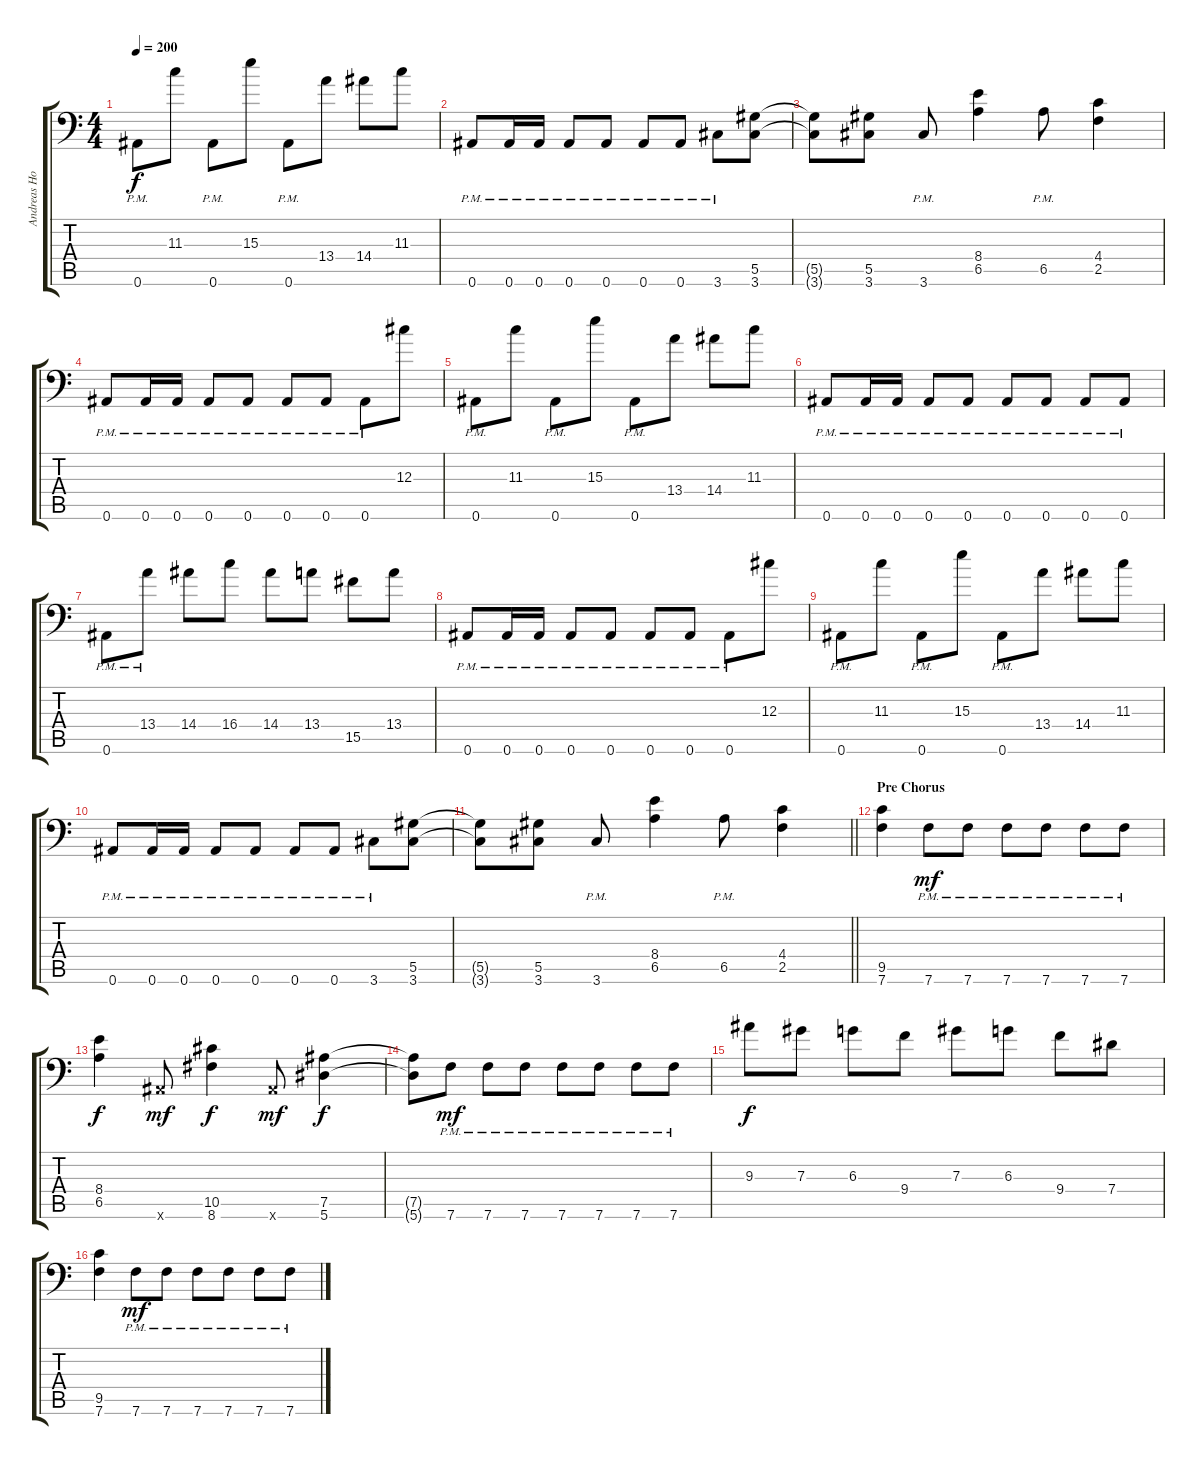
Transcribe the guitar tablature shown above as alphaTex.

\track ("Andreas Holma" "Andreas Ho") {instrument distortionguitar}
\staff {score tabs}
\tuning (Bb3 F3 Db3 Ab2 Eb2 Bb1) {hide}
\ts (4 4)
\tempo 200
\clef f4
\ks c
0.6{pm}.8{dy f} 11.3.8 0.6{pm}.8 15.3.8 0.6{pm}.8 13.4.8 14.4.8 11.3.8 |
0.6{pm}.8 0.6{pm}.16 0.6{pm}.16 0.6{pm}.8 0.6{pm}.8 0.6{pm}.8 0.6{pm}.8 3.6{pm}.8 (5.5 3.6).8 |
(5.5{t} 3.6{t}).8 (5.5 3.6).8 3.6{pm}.8 (8.4 6.5).4 6.5{pm}.8 (4.4 2.5).4 |
0.6{pm}.8 0.6{pm}.16 0.6{pm}.16 0.6{pm}.8 0.6{pm}.8 0.6{pm}.8 0.6{pm}.8 0.6{pm}.8 12.3.8 |
0.6{pm}.8 11.3.8 0.6{pm}.8 15.3.8 0.6{pm}.8 13.4.8 14.4.8 11.3.8 |
0.6{pm}.8 0.6{pm}.16 0.6{pm}.16 0.6{pm}.8 0.6{pm}.8 0.6{pm}.8 0.6{pm}.8 0.6{pm}.8 0.6{pm}.8 |
0.6{pm}.8 13.4{pm}.8 14.4.8 16.4.8 14.4.8 13.4.8 15.5.8 13.4.8 |
0.6{pm}.8 0.6{pm}.16 0.6{pm}.16 0.6{pm}.8 0.6{pm}.8 0.6{pm}.8 0.6{pm}.8 0.6{pm}.8 12.3.8 |
0.6{pm}.8 11.3.8 0.6{pm}.8 15.3.8 0.6{pm}.8 13.4.8 14.4.8 11.3.8 |
0.6{pm}.8 0.6{pm}.16 0.6{pm}.16 0.6{pm}.8 0.6{pm}.8 0.6{pm}.8 0.6{pm}.8 3.6{pm}.8 (5.5 3.6).8 |
\barLineRight lightlight
(5.5{t} 3.6{t}).8 (5.5 3.6).8 3.6{pm}.8 (8.4 6.5).4 6.5{pm}.8 (4.4 2.5).4 |
\section ("" "Pre Chorus")
(9.5 7.6).4 7.6{pm}.8{dy mf} 7.6{pm}.8 7.6{pm}.8 7.6{pm}.8 7.6{pm}.8 7.6{pm}.8 |
(8.4 6.5).4{dy f} 0.6{x}.8{dy mf} (10.5 8.6).4{dy f} 0.6{x}.8{dy mf} (7.5 5.6).4{dy f} |
(7.5{t} 5.6{t}).8 7.6{pm}.8{dy mf} 7.6{pm}.8 7.6{pm}.8 7.6{pm}.8 7.6{pm}.8 7.6{pm}.8 7.6{pm}.8 |
9.3.8{dy f} 7.3.8 6.3.8 9.4.8 7.3.8 6.3.8 9.4.8 7.4.8 |
(9.5 7.6).4 7.6{pm}.8{dy mf} 7.6{pm}.8 7.6{pm}.8 7.6{pm}.8 7.6{pm}.8 7.6{pm}.8
